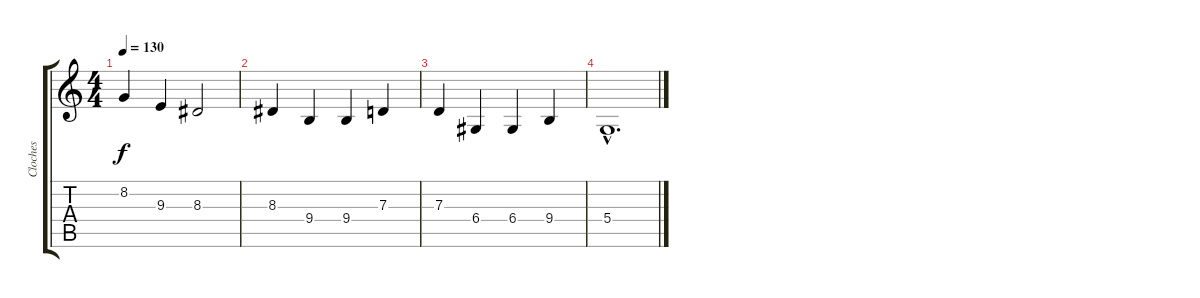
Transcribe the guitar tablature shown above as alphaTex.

\track ("Cloches" "Cloches") {instrument tubularbells}
\staff {score tabs}
\tuning (E4 B3 G3 D3 A2 E2) {hide}
\ts (4 4)
\tempo 130
\clef g2
\ks c
8.2.4{dy f} 9.3.4 8.3.2 |
8.3.4 9.4.4 9.4.4 7.3.4 |
7.3.4 6.4.4 6.4.4 9.4.4 |
5.4{hac}.1{d}
